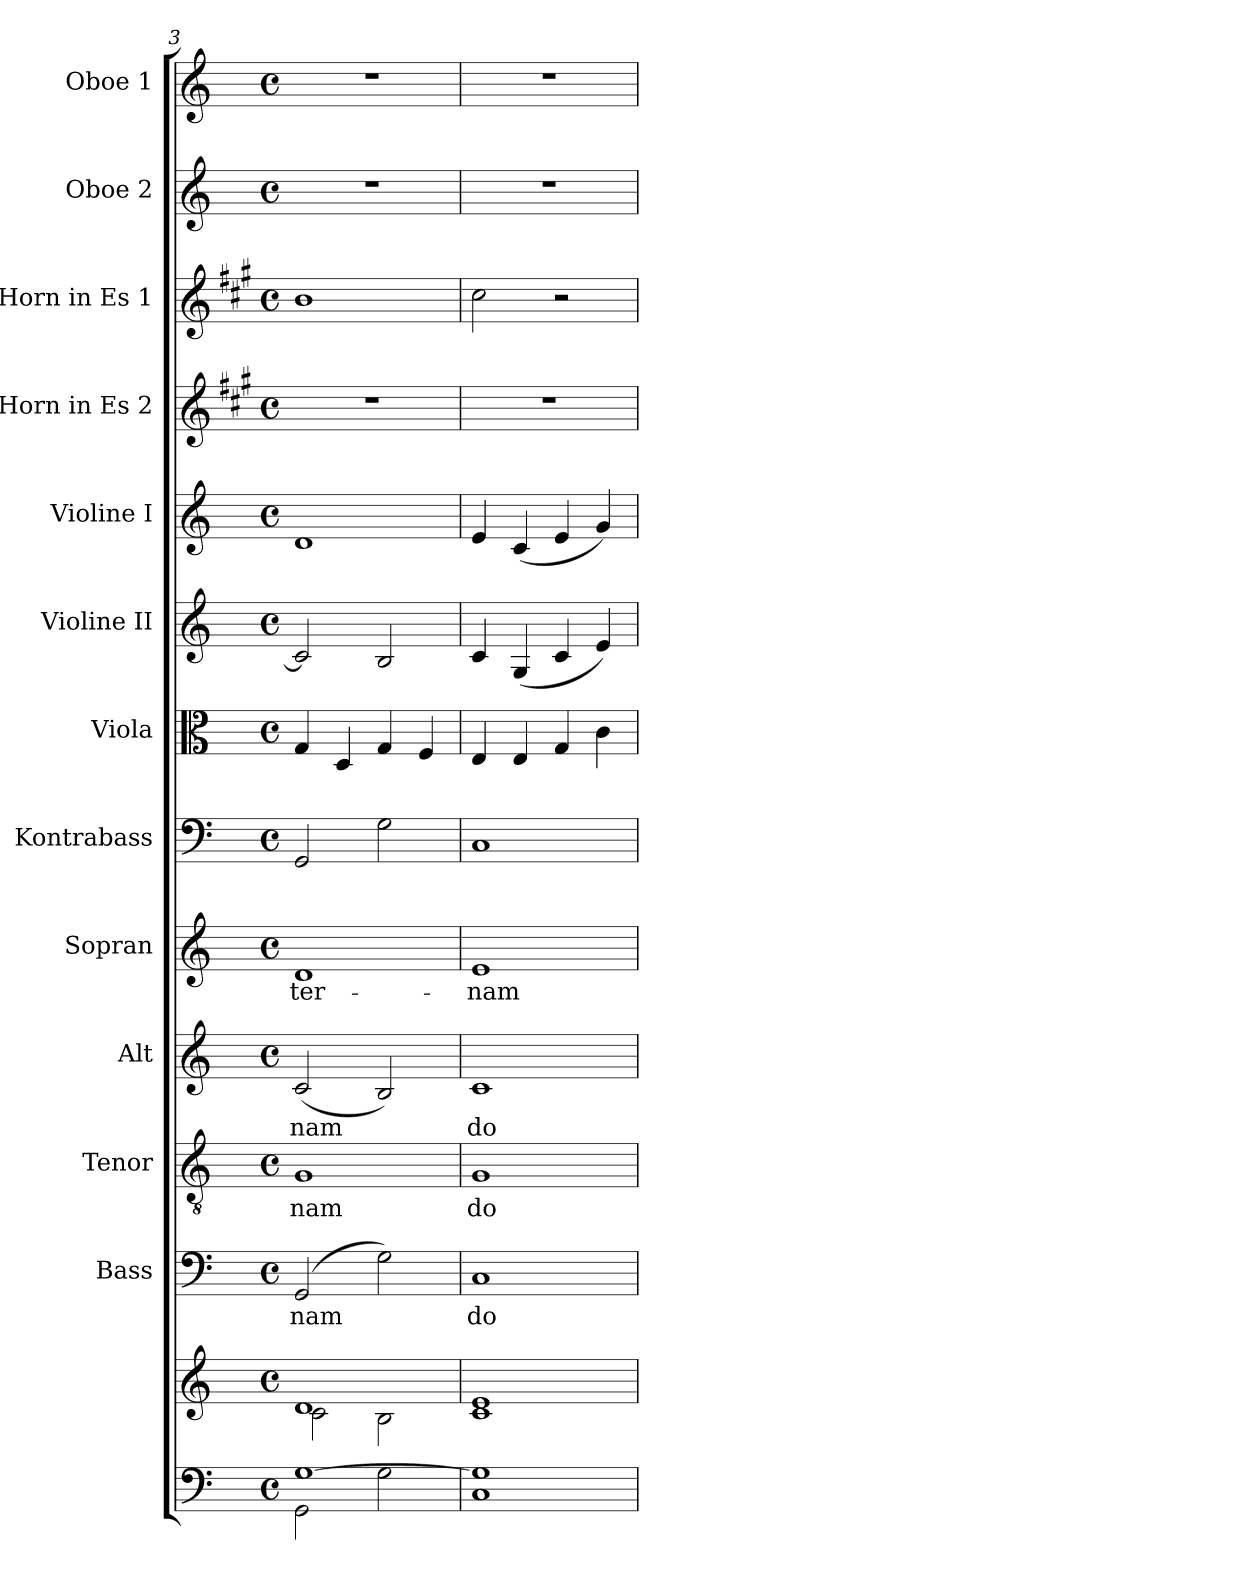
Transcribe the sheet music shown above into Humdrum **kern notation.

**kern	**kern	**kern	**text	**kern	**text	**kern	**text	**kern	**text	**kern	**kern	**kern	**kern	**kern	**kern	**kern	**kern
*part13	*part13	*part12	*part12	*part11	*part11	*part10	*part10	*part9	*part9	*part8	*part7	*part6	*part5	*part4	*part3	*part2	*part1
*staff14	*staff13	*staff12	*staff12	*staff11	*staff11	*staff10	*staff10	*staff9	*staff9	*staff8	*staff7	*staff6	*staff5	*staff4	*staff3	*staff2	*staff1
*	*	*I"Bass	*	*I"Tenor	*	*I"Alt	*	*I"Sopran	*	*I"Kontrabass	*I"Viola	*I"Violine II	*I"Violine I	*I"Horn in Es 2	*I"Horn in Es 1	*I"Oboe 2	*I"Oboe 1
*	*	*I'B.	*	*I'T.	*	*I'A.	*	*I'S.	*	*I'Kb.	*I'Vla.	*I'Vl. II	*I'Vl. I	*I'Hr. 2	*I'Hr. 1	*I'Ob. 2	*I'Ob. 1
*clefF4	*clefG2	*clefF4	*	*clefGv2	*	*clefG2	*	*clefG2	*	*clefF4	*clefC3	*clefG2	*clefG2	*clefG2	*clefG2	*clefG2	*clefG2
*	*	*	*	*	*	*	*	*	*	*ITrd7c12	*	*	*	*ITrd5c9	*ITrd5c9	*	*
*k[]	*k[]	*k[]	*	*k[]	*	*k[]	*	*k[]	*	*k[]	*k[]	*k[]	*k[]	*k[]	*k[]	*k[]	*k[]
*C:	*C:	*C:	*	*C:	*	*C:	*	*C:	*	*C:	*C:	*C:	*C:	*C:	*C:	*C:	*C:
*M4/4	*M4/4	*M4/4	*	*M4/4	*	*M4/4	*	*M4/4	*	*M4/4	*M4/4	*M4/4	*M4/4	*M4/4	*M4/4	*M4/4	*M4/4
*met(c)	*met(c)	*met(c)	*	*met(c)	*	*met(c)	*	*met(c)	*	*met(c)	*met(c)	*met(c)	*met(c)	*met(c)	*met(c)	*met(c)	*met(c)
=3	=3	=3	=3	=3	=3	=3	=3	=3	=3	=3	=3	=3	=3	=3	=3	=3	=3
*^	*^	*	*	*	*	*	*	*	*	*	*	*	*	*	*	*	*
!	!	!	!	!	!LO:LY:b	!	!LO:LY:b	!	!LO:LY:b	!	!LO:LY:b	!	!	!	!	!	!	!	!
[>1G	2GG\	1d	2c\	(2GG/	-nam	1G	-nam	(<2c/	-nam	1d	-ter-	2GGG/	4G/	2c/]	1d	1r	1d	1r	1r
.	.	.	.	.	.	.	.	.	.	.	.	.	4D/	.	.	.	.	.	.
.	2G\	.	2B\	2G\)	.	.	.	2B/)	.	.	.	2GG\	4G/	2B/	.	.	.	.	.
.	.	.	.	.	.	.	.	.	.	.	.	.	4F/	.	.	.	.	.	.
=4	=4	=4	=4	=4	=4	=4	=4	=4	=4	=4	=4	=4	=4	=4	=4	=4	=4	=4	=4
!	!	!	!	!	!LO:LY:b	!	!LO:LY:b	!	!LO:LY:b	!	!LO:LY:b	!	!	!	!	!	!	!	!
1G]	1C	1e	1c	1C	do-	1G	do-	1c	do-	1e	-nam	1CC	4E/	4c/	4e/	1r	2e\	1r	1r
.	.	.	.	.	.	.	.	.	.	.	.	.	4E/	(<4G/	(<4c/	.	.	.	.
.	.	.	.	.	.	.	.	.	.	.	.	.	4G/	4c/	4e/	.	2r	.	.
.	.	.	.	.	.	.	.	.	.	.	.	.	4c\	4e/)	4g/)	.	.	.	.
*v	*v	*	*	*	*	*	*	*	*	*	*	*	*	*	*	*	*	*	*
*	*v	*v	*	*	*	*	*	*	*	*	*	*	*	*	*	*	*	*
=	=	=	=	=	=	=	=	=	=	=	=	=	=	=	=	=	=
*-	*-	*-	*-	*-	*-	*-	*-	*-	*-	*-	*-	*-	*-	*-	*-	*-	*-
